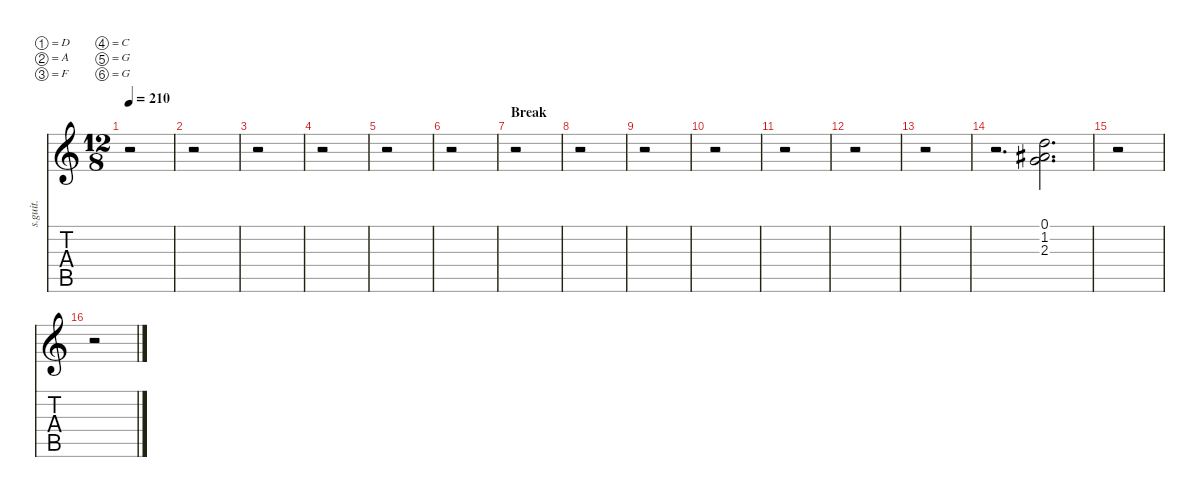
\defaultSystemsLayout 4
\hideDynamics
\bracketExtendMode nobrackets
\track ("FX 3" "s.guit.") {instrument stringensemble1}
\staff {score tabs}
\tuning (D4 A3 F3 C3 G2 G1)
\displaytranspose 12
\ts (12 8)
\tempo 210
\clef g2
\ks c
r.2{dy f} |
r.2 |
r.2 |
r.2 |
r.2 |
r.2 |
\section ("" "Break")
r.2 |
r.2 |
r.2 |
r.2 |
r.2 |
r.2 |
r.2 |
r.2{d} (0.1 1.2{acc #} 2.3).2{d lyrics (0 "") lyrics (1 "") lyrics (2 "") lyrics (3 "") lyrics (4 "")} |
r.2 |
r.2
